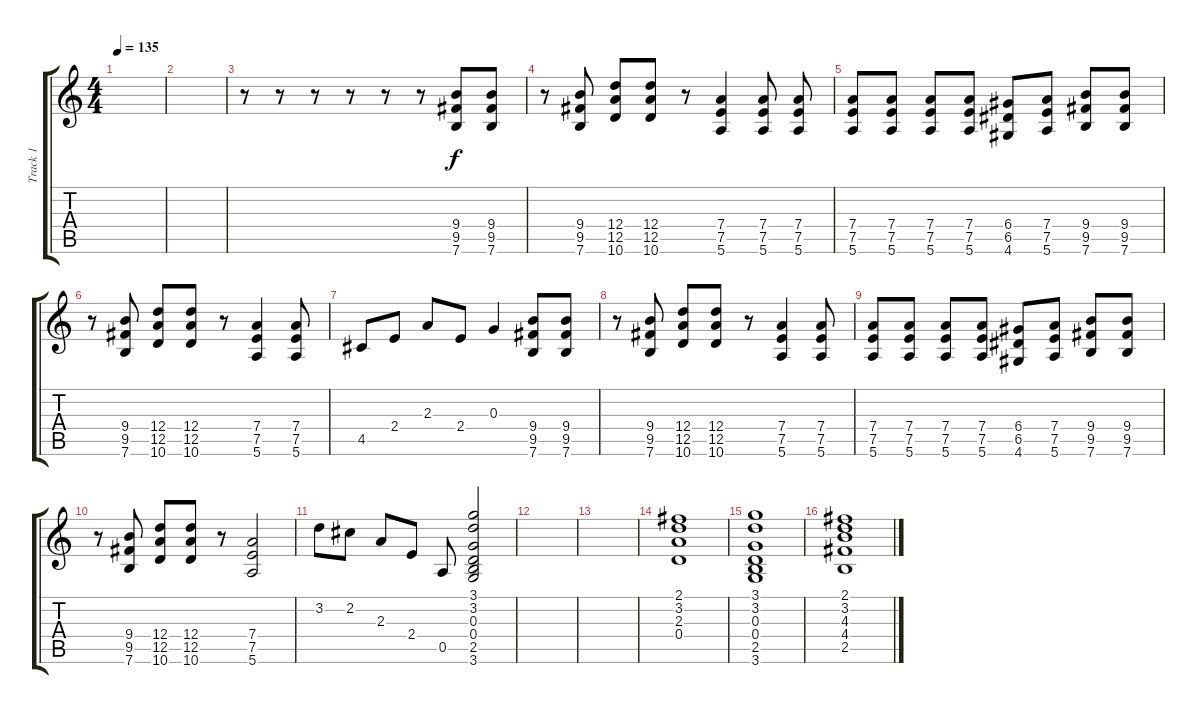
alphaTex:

\track ("Track 1" "Track 1") {instrument distortionguitar}
\staff {score tabs}
\tuning (E4 B3 G3 D3 A2 E2) {hide}
\ts (4 4)
\tempo 135
\clef g2
\ks c
|
|
r.8 r.8 r.8 r.8 r.8 r.8 (9.4 9.5 7.6).8 (9.4 9.5 7.6).8 |
r.8 (9.4 9.5 7.6).8 (12.4 12.5 10.6).8 (12.4 12.5 10.6).8 r.8 (7.4 7.5 5.6).4 (7.4 7.5 5.6).8 (7.4 7.5 5.6).8 |
(7.4 7.5 5.6).8 (7.4 7.5 5.6).8 (7.4 7.5 5.6).8 (7.4 7.5 5.6).8 (6.4 6.5 4.6).8 (7.4 7.5 5.6).8 (9.4 9.5 7.6).8 (9.4 9.5 7.6).8 |
r.8 (9.4 9.5 7.6).8 (12.4 12.5 10.6).8 (12.4 12.5 10.6).8 r.8 (7.4 7.5 5.6).4 (7.4 7.5 5.6).8 |
4.5.8 2.4.8 2.3.8 2.4.8 0.3.4 (9.4 9.5 7.6).8 (9.4 9.5 7.6).8 |
r.8 (9.4 9.5 7.6).8 (12.4 12.5 10.6).8 (12.4 12.5 10.6).8 r.8 (7.4 7.5 5.6).4 (7.4 7.5 5.6).8 |
(7.4 7.5 5.6).8 (7.4 7.5 5.6).8 (7.4 7.5 5.6).8 (7.4 7.5 5.6).8 (6.4 6.5 4.6).8 (7.4 7.5 5.6).8 (9.4 9.5 7.6).8 (9.4 9.5 7.6).8 |
r.8 (9.4 9.5 7.6).8 (12.4 12.5 10.6).8 (12.4 12.5 10.6).8 r.8 (7.4 7.5 5.6).2 |
3.2.8 2.2.8 2.3.8 2.4.8 0.5.8 (3.1 3.2 0.3 0.4 2.5 3.6).2 |
|
|
(2.1 3.2 2.3 0.4).1 |
(3.1 3.2 0.3 0.4 2.5 3.6).1 |
(2.1 3.2 4.3 4.4 2.5).1
